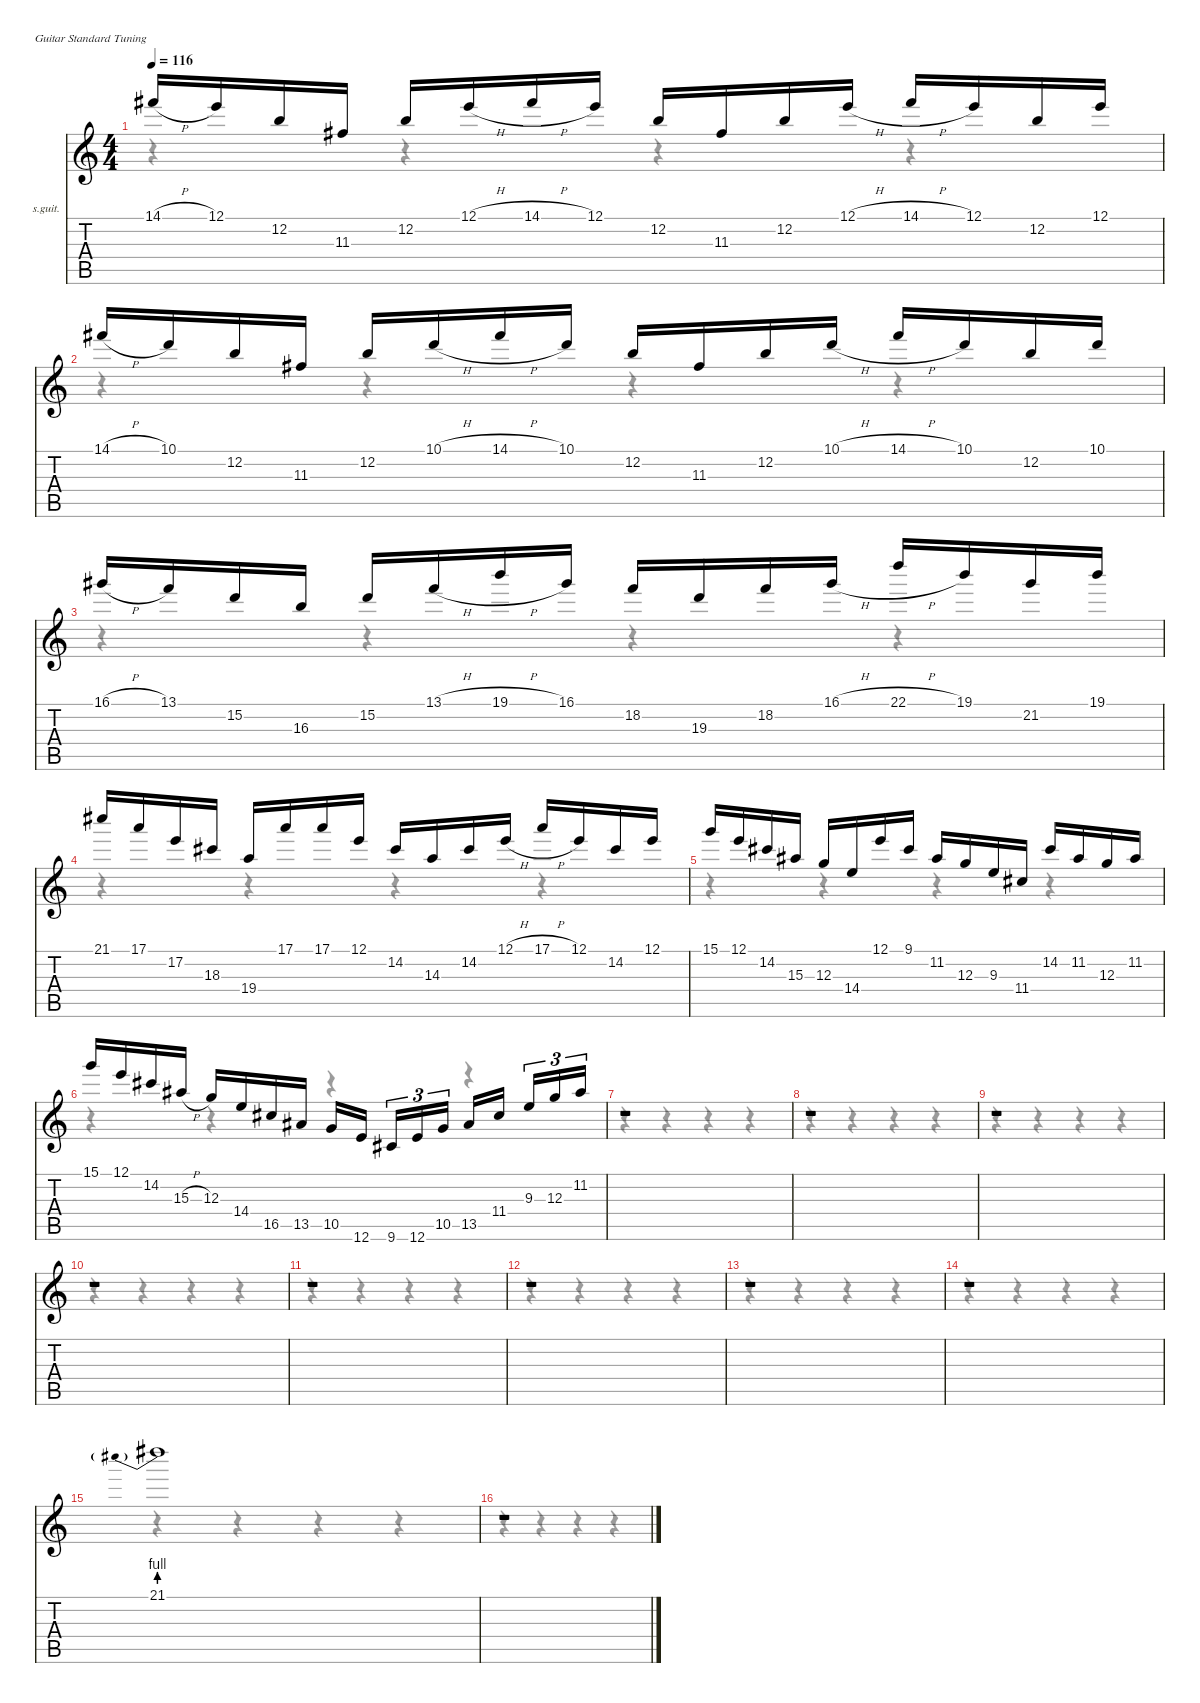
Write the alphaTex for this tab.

\defaultSystemsLayout 4
\hideDynamics
\bracketExtendMode nobrackets
\firstSystemTrackNameOrientation horizontal
\otherSystemsTrackNameOrientation horizontal
\chordDiagramsInScore
\track ("Guitar 2" "s.guit.") {instrument acousticguitarsteel}
\staff {score tabs}
\tuning (E4 B3 G3 D3 A2 E2)
\voice
\ts (4 4)
\tempo 116
\clef g2
\ks c
14.1{h acc #}.16{dy f beam Up} 12.1.16{beam Up} 12.2.16{beam Up} 11.3{acc #}.16{beam Up} 12.2.16{beam Up} 12.1{h}.16{beam Up} 14.1{h acc #}.16{beam Up} 12.1.16{beam Up} 12.2.16{beam Up} 11.3{acc #}.16{beam Up} 12.2.16{beam Up} 12.1{h}.16{beam Up} 14.1{h acc #}.16{beam Up} 12.1.16{beam Up} 12.2.16{beam Up} 12.1.16{beam Up} |
14.1{h acc #}.16{beam Up} 10.1.16{beam Up} 12.2.16{beam Up} 11.3{acc #}.16{beam Up} 12.2.16{beam Up} 10.1{h}.16{beam Up} 14.1{h acc #}.16{beam Up} 10.1.16{beam Up} 12.2.16{beam Up} 11.3{acc #}.16{beam Up} 12.2.16{beam Up} 10.1{h}.16{beam Up} 14.1{h acc #}.16{beam Up} 10.1.16{beam Up} 12.2.16{beam Up} 10.1.16{beam Up} |
16.1{h acc #}.16{beam Up} 13.1.16{beam Up} 15.2.16{beam Up} 16.3.16{beam Up} 15.2.16{beam Up} 13.1{h}.16{beam Up} 19.1{h}.16{beam Up} 16.1{acc #}.16{beam Up} 18.2.16{beam Up} 19.3.16{beam Up} 18.2.16{beam Up} 16.1{h acc #}.16{beam Up} 22.1{h}.16{beam Up} 19.1.16{beam Up} 21.2{acc #}.16{beam Up} 19.1.16{beam Up} |
21.1{acc #}.16{beam Up} 17.1.16{beam Up} 17.2.16{beam Up} 18.3{acc #}.16{beam Up} 19.4.16{beam Up} 17.1.16{beam Up} 17.1.16{beam Up} 12.1.16{beam Up} 14.2{acc #}.16{beam Up} 14.3.16{beam Up} 14.2{acc #}.16{beam Up} 12.1{h}.16{beam Up} 17.1{h}.16{beam Up} 12.1.16{beam Up} 14.2{acc #}.16{beam Up} 12.1.16{beam Up} |
15.1.16{beam Up} 12.1.16{beam Up} 14.2{acc #}.16{beam Up} 15.3{acc #}.16{beam Up} 12.3.16{beam Up} 14.4.16{beam Up} 12.1.16{beam Up} 9.1{acc #}.16{beam Up} 11.2{acc #}.16{beam Up} 12.3.16{beam Up} 9.3.16{beam Up} 11.4{acc #}.16{beam Up} 14.2{acc #}.16{beam Up} 11.2{acc #}.16{beam Up} 12.3.16{beam Up} 11.2{acc #}.16{beam Up} |
15.1.16{beam Up} 12.1.16{beam Up} 14.2{acc #}.16{beam Up} 15.3{h acc #}.16{beam Up} 12.3.16{beam Up} 14.4.16{beam Up} 16.5{acc #}.16{beam Up} 13.5{acc #}.16{beam Up} 10.5.16{beam Up} 12.6.16{beam Up} 9.6{acc #}.16{tu (3 2) beam Up} 12.6.16{tu (3 2) beam Up} 10.5.16{tu (3 2) beam Up} 13.5{acc #}.16{beam Up} 11.4{acc #}.16{beam Up} 9.3.16{tu (3 2) beam Up} 12.3.16{tu (3 2) beam Up} 11.2{acc #}.16{tu (3 2) beam Up} |
r.1{beam Up} |
r.1{beam Up} |
r.1{beam Up} |
r.1{beam Up} |
r.1{beam Up} |
r.1{beam Up} |
r.1{beam Up} |
r.1{beam Up} |
21.1{be (prebend 0 4 60 4)}.1{beam Up} |
r.1{beam Up}
\voice
\clef g2
\ottava regular
\simile none
\ks c
r.4{dy mf beam Down} r.4{beam Down} r.4{beam Down} r.4{beam Down} |
r.4{beam Down} r.4{beam Down} r.4{beam Down} r.4{beam Down} |
r.4{beam Down} r.4{beam Down} r.4{beam Down} r.4{beam Down} |
r.4{beam Down} r.4{beam Down} r.4{beam Down} r.4{beam Down} |
r.4{beam Down} r.4{beam Down} r.4{beam Down} r.4{beam Down} |
r.4{beam Down} r.4{beam Down} r.4{beam Down} r.4{beam Down} |
r.4{beam Down} r.4{beam Down} r.4{beam Down} r.4{beam Down} |
r.4{beam Down} r.4{beam Down} r.4{beam Down} r.4{beam Down} |
r.4{beam Down} r.4{beam Down} r.4{beam Down} r.4{beam Down} |
r.4{beam Down} r.4{beam Down} r.4{beam Down} r.4{beam Down} |
r.4{beam Down} r.4{beam Down} r.4{beam Down} r.4{beam Down} |
r.4{beam Down} r.4{beam Down} r.4{beam Down} r.4{beam Down} |
r.4{beam Down} r.4{beam Down} r.4{beam Down} r.4{beam Down} |
r.4{beam Down} r.4{beam Down} r.4{beam Down} r.4{beam Down} |
r.4{beam Down} r.4{beam Down} r.4{beam Down} r.4{beam Down} |
r.4{beam Down} r.4{beam Down} r.4{beam Down} r.4{beam Down}
